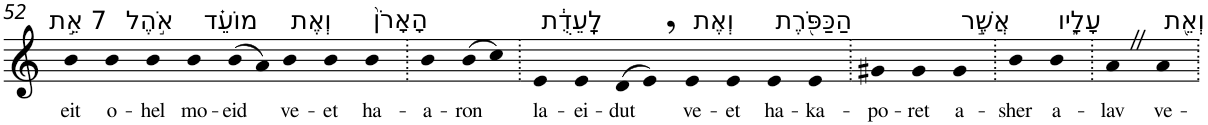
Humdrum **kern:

**kern	**text
*part1	*part1
*staff1	*staff1
*I"Piano	*
*I'Pno	*
!!LO:PB:g=z
*clefG2	*
*k[]	*
=52	=52
!LO:TX:a:t=7 אֵ֣ת	!
!	!LO:LY:b
4b	eit
!LO:TX:a:t=אֹ֣הֶל	!
!	!LO:LY:b
4b	o-
!	!LO:LY:b
4b	-hel
!LO:TX:a:t=מוֹעֵ֗ד	!
!	!LO:LY:b
4b	mo-
!	!LO:LY:b
(8b	-eid
8a)	.
!LO:TX:a:t=וְאֶת	!
!	!LO:LY:b
4b	ve-
!	!LO:LY:b
4b	-et
!LO:TX:a:t=הָאָרֹן֙	!
!	!LO:LY:b
4b	ha-
=53.	=53.
!	!LO:LY:b
4b	-a-
!	!LO:LY:b
(8b	-ron
8cc)	.
=54.	=54.
!LO:TX:a:t=לָֽעֵדֻ֔ת	!
!	!LO:LY:b
4e	la-
!	!LO:LY:b
4e	-ei-
!	!LO:LY:b
(>8d	-dut
8e,)	.
!LO:TX:a:t=וְאֶת	!
!	!LO:LY:b
4e	ve-
!	!LO:LY:b
4e	-et
!LO:TX:a:t=הַכַּפֹּ֖רֶת	!
!	!LO:LY:b
4e	ha-
!	!LO:LY:b
4e	-ka-
=55.	=55.
!	!LO:LY:b
4g#X	-po-
!	!LO:LY:b
4g#	-ret
!LO:TX:a:t=אֲשֶׁ֣ר	!
!	!LO:LY:b
4g#	a-
=56.	=56.
!	!LO:LY:b
4b	-sher
!LO:TX:a:t=עָלָ֑יו	!
!	!LO:LY:b
4b	a-
=57.	=57.
!	!LO:LY:b
4aZ	-lav
!LO:TX:a:t=וְאֵ֖ת	!
!	!LO:LY:b
4a	ve-
=.	=.
*-	*-
